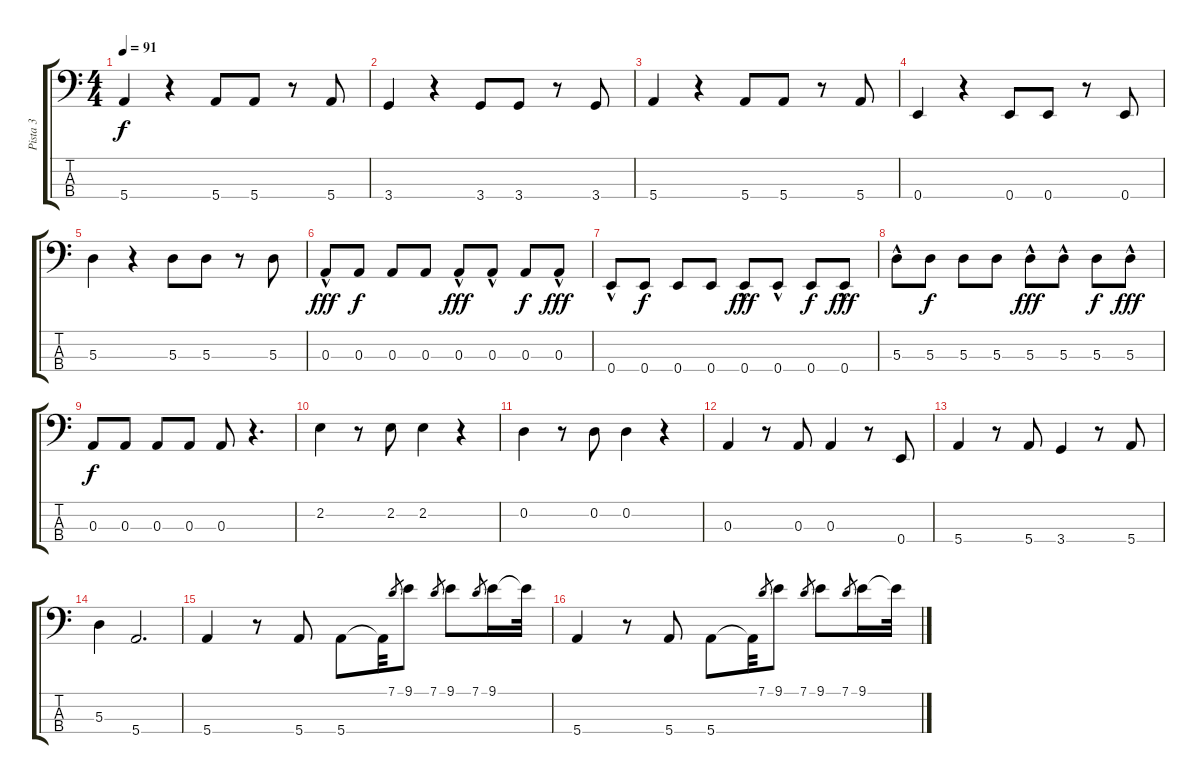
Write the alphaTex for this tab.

\track ("Pista 3" "Pista 3") {instrument electricbassfinger}
\staff {score tabs}
\tuning (G2 D2 A1 E1) {hide}
\ts (4 4)
\tempo 91
\clef f4
\ks c
5.4.4{dy f} r.4 5.4.8 5.4.8 r.8 5.4.8 |
3.4.4 r.4 3.4.8 3.4.8 r.8 3.4.8 |
5.4.4 r.4 5.4.8 5.4.8 r.8 5.4.8 |
0.4.4 r.4 0.4.8 0.4.8 r.8 0.4.8 |
5.3.4 r.4 5.3.8 5.3.8 r.8 5.3.8 |
0.3{hac}.8{dy fff} 0.3.8{dy f} 0.3.8 0.3.8 0.3{hac}.8{dy fff} 0.3{hac}.8 0.3.8{dy f} 0.3{hac}.8{dy fff} |
0.4{hac}.8 0.4.8{dy f} 0.4.8 0.4.8 0.4{hac}.8{dy fff} 0.4{hac}.8 0.4.8{dy f} 0.4{hac}.8{dy fff} |
5.3{hac}.8 5.3.8{dy f} 5.3.8 5.3.8 5.3{hac}.8{dy fff} 5.3{hac}.8 5.3.8{dy f} 5.3{hac}.8{dy fff} |
0.3.8{dy f} 0.3.8 0.3.8 0.3.8 0.3.8 r.4{d} |
2.2.4 r.8 2.2.8 2.2.4 r.4 |
0.2.4 r.8 0.2.8 0.2.4 r.4 |
0.3.4 r.8 0.3.8 0.3.4 r.8 0.4.8 |
5.4.4 r.8 5.4.8 3.4.4 r.8 5.4.8 |
5.3.4 5.4.2{d} |
5.4.4 r.8 5.4.8 5.4.8 5.4{t}.32 7.1.8{gr} 9.1.8 7.1.8{gr} 9.1.8 7.1.8{gr} 9.1.16 9.1{t}.32 |
5.4.4 r.8 5.4.8 5.4.8 5.4{t}.32 7.1.8{gr} 9.1.8 7.1.8{gr} 9.1.8 7.1.8{gr} 9.1.16 9.1{t}.32
